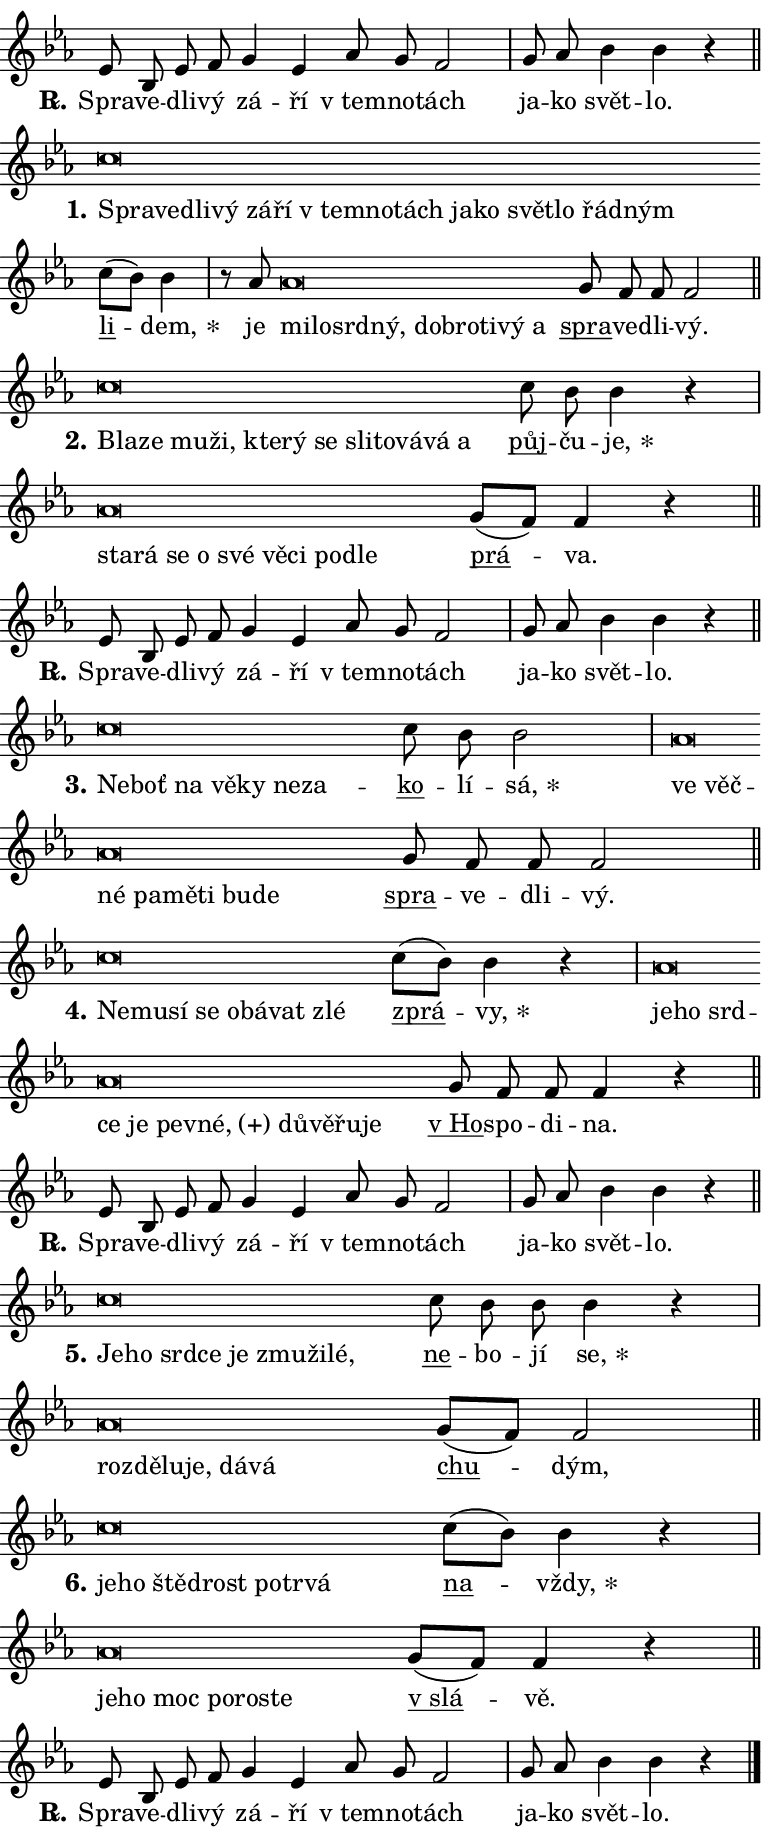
\version "2.24.0"
\header { tagline = "" }
\paper {
  indent = 0\cm
  top-margin = 0\cm
  right-margin = 0.13\cm % to fit lyric hyphens
  bottom-margin = 0\cm
  left-margin = 0\cm
  paper-width = 13\cm
  page-breaking = #ly:one-page-breaking
  system-system-spacing.basic-distance = #11
  score-system-spacing.basic-distance = #11
  ragged-last = ##f
}


%% Author: Thomas Morley
%% https://lists.gnu.org/archive/html/lilypond-user/2020-05/msg00002.html
#(define (line-position grob)
"Returns position of @var[grob} in current system:
   @code{'start}, if at first time-step
   @code{'end}, if at last time-step
   @code{'middle} otherwise
"
  (let* ((col (ly:item-get-column grob))
         (ln (ly:grob-object col 'left-neighbor))
         (rn (ly:grob-object col 'right-neighbor))
         (col-to-check-left (if (ly:grob? ln) ln col))
         (col-to-check-right (if (ly:grob? rn) rn col))
         (break-dir-left
           (and
             (ly:grob-property col-to-check-left 'non-musical #f)
             (ly:item-break-dir col-to-check-left)))
         (break-dir-right
           (and
             (ly:grob-property col-to-check-right 'non-musical #f)
             (ly:item-break-dir col-to-check-right))))
        (cond ((eqv? 1 break-dir-left) 'start)
              ((eqv? -1 break-dir-right) 'end)
              (else 'middle))))

#(define (tranparent-at-line-position vctor)
  (lambda (grob)
  "Relying on @code{line-position} select the relevant enry from @var{vctor}.
Used to determine transparency,"
    (case (line-position grob)
      ((end) (not (vector-ref vctor 0)))
      ((middle) (not (vector-ref vctor 1)))
      ((start) (not (vector-ref vctor 2))))))

noteHeadBreakVisibility =
#(define-music-function (break-visibility)(vector?)
"Makes @code{NoteHead}s transparent relying on @var{break-visibility}"
#{
  \override NoteHead.transparent =
    #(tranparent-at-line-position break-visibility)
#})

#(define delete-ledgers-for-transparent-note-heads
  (lambda (grob)
    "Reads whether a @code{NoteHead} is transparent.
If so this @code{NoteHead} is removed from @code{'note-heads} from
@var{grob}, which is supposed to be @code{LedgerLineSpanner}.
As a result ledgers are not printed for this @code{NoteHead}"
    (let* ((nhds-array (ly:grob-object grob 'note-heads))
           (nhds-list
             (if (ly:grob-array? nhds-array)
                 (ly:grob-array->list nhds-array)
                 '()))
           ;; Relies on the transparent-property being done before
           ;; Staff.LedgerLineSpanner.after-line-breaking is executed.
           ;; This is fragile ...
           (to-keep
             (remove
               (lambda (nhd)
                 (ly:grob-property nhd 'transparent #f))
               nhds-list)))
      ;; TODO find a better method to iterate over grob-arrays, similiar
      ;; to filter/remove etc for lists
      ;; For now rebuilt from scratch
      (set! (ly:grob-object grob 'note-heads)  '())
      (for-each
        (lambda (nhd)
          (ly:pointer-group-interface::add-grob grob 'note-heads nhd))
        to-keep))))

squashNotes = {
  \override NoteHead.X-extent = #'(-0.2 . 0.2)
  \override NoteHead.Y-extent = #'(-0.75 . 0)
  \override NoteHead.stencil =
    #(lambda (grob)
       (let ((pos (ly:grob-property grob 'staff-position)))
         (begin
           (if (< pos -7) (display "ERROR: Lower brevis then expected\n") (display ""))
           (if (<= pos -6) ly:text-interface::print ly:note-head::print))))
}
unSquashNotes = {
  \revert NoteHead.X-extent
  \revert NoteHead.Y-extent
  \revert NoteHead.stencil
}

hideNotes = \noteHeadBreakVisibility #begin-of-line-visible
unHideNotes = \noteHeadBreakVisibility #all-visible

% work-around for resetting accidentals
% https://lilypond.org/doc/v2.23/Documentation/notation/displaying-rhythms#unmetered-music
cadenzaMeasure = {
  \cadenzaOff
  \partial 1024 s1024
  \cadenzaOn
}

#(define-markup-command (accent layout props text) (markup?)
  "Underline accented syllable"
  (interpret-markup layout props
    #{\markup \override #'(offset . 4.3) \underline { #text }#}))

responsum = \markup \concat {
  "R" \hspace #-1.05 \path #0.1 #'((moveto 0 0.07) (lineto 0.9 0.8)) \hspace #0.05 "."
}

spaceSize = #0.6828661417322834 % exact space size for TeX Gyre Schola

\layout {
  \context {
    \Staff
    \remove "Time_signature_engraver"
    \override LedgerLineSpanner.after-line-breaking = #delete-ledgers-for-transparent-note-heads
  }
  \context {
    \Lyrics {
      \override LyricSpace.minimum-distance = \spaceSize
      \override LyricText.font-name = #"TeX Gyre Schola"
      \override LyricText.font-size = 1
      \override StanzaNumber.font-name = #"TeX Gyre Schola Bold"
      \override StanzaNumber.font-size = 1
    }
  }
  \context {
    \Score 
    \override NoteHead.text =
      #(lambda (grob) 
        (let ((pos (ly:grob-property grob 'staff-position)))
          #{\markup {
            \combine
              \halign #-0.55 \raise #(if (= pos -6) 0 0.5) \override #'(thickness . 2) \draw-line #'(3.2 . 0)
              \musicglyph "noteheads.sM1"
          }#}))
  }
}

% magnetic-lyrics.ily
%
%   written by
%     Jean Abou Samra <jean@abou-samra.fr>
%     Werner Lemberg <wl@gnu.org>
%
%   adapted by
%     Jiri Hon <jiri.hon@gmail.com>
%
% Version 2022-Apr-15

% https://www.mail-archive.com/lilypond-user@gnu.org/msg149350.html

#(define (Left_hyphen_pointer_engraver context)
   "Collect syllable-hyphen-syllable occurrences in lyrics and store
them in properties.  This engraver only looks to the left.  For
example, if the lyrics input is @code{foo -- bar}, it does the
following.

@itemize @bullet
@item
Set the @code{text} property of the @code{LyricHyphen} grob between
@q{foo} and @q{bar} to @code{foo}.

@item
Set the @code{left-hyphen} property of the @code{LyricText} grob with
text @q{foo} to the @code{LyricHyphen} grob between @q{foo} and
@q{bar}.
@end itemize

Use this auxiliary engraver in combination with the
@code{lyric-@/text::@/apply-@/magnetic-@/offset!} hook."
   (let ((hyphen #f)
         (text #f))
     (make-engraver
      (acknowledgers
       ((lyric-syllable-interface engraver grob source-engraver)
        (set! text grob)))
      (end-acknowledgers
       ((lyric-hyphen-interface engraver grob source-engraver)
        ;(when (not (grob::has-interface grob 'lyric-space-interface))
          (set! hyphen grob)));)
      ((stop-translation-timestep engraver)
       (when (and text hyphen)
         (ly:grob-set-object! text 'left-hyphen hyphen))
       (set! text #f)
       (set! hyphen #f)))))

#(define (lyric-text::apply-magnetic-offset! grob)
   "If the space between two syllables is less than the value in
property @code{LyricText@/.details@/.squash-threshold}, move the right
syllable to the left so that it gets concatenated with the left
syllable.

Use this function as a hook for
@code{LyricText@/.after-@/line-@/breaking} if the
@code{Left_@/hyphen_@/pointer_@/engraver} is active."
   (let ((hyphen (ly:grob-object grob 'left-hyphen #f)))
     (when hyphen
       (let ((left-text (ly:spanner-bound hyphen LEFT)))
         (when (grob::has-interface left-text 'lyric-syllable-interface)
           (let* ((common (ly:grob-common-refpoint grob left-text X))
                  (this-x-ext (ly:grob-extent grob common X))
                  (left-x-ext
                   (begin
                     ;; Trigger magnetism for left-text.
                     (ly:grob-property left-text 'after-line-breaking)
                     (ly:grob-extent left-text common X)))
                  ;; `delta` is the gap width between two syllables.
                  (delta (- (interval-start this-x-ext)
                            (interval-end left-x-ext)))
                  (details (ly:grob-property grob 'details))
                  (threshold (assoc-get 'squash-threshold details 0.2)))
             (when (< delta threshold)
               (let* (;; We have to manipulate the input text so that
                      ;; ligatures crossing syllable boundaries are not
                      ;; disabled.  For languages based on the Latin
                      ;; script this is essentially a beautification.
                      ;; However, for non-Western scripts it can be a
                      ;; necessity.
                      (lt (ly:grob-property left-text 'text))
                      (rt (ly:grob-property grob 'text))
                      (is-space (grob::has-interface hyphen 'lyric-space-interface))
                      (space (if is-space " " ""))
                      (extra-delta (if is-space spaceSize 0))
                      ;; Append new syllable.
                      (ltrt-space (if (and (string? lt) (string? rt))
                                (string-append lt space rt)
                                (make-concat-markup (list lt space rt))))
                      ;; Right-align `ltrt` to the right side.
                      (ltrt-space-markup (grob-interpret-markup
                               grob
                               (make-translate-markup
                                (cons (interval-length this-x-ext) 0)
                                (make-right-align-markup ltrt-space)))))
                 (begin
                   ;; Don't print `left-text`.
                   (ly:grob-set-property! left-text 'stencil #f)
                   ;; Set text and stencil (which holds all collected
                   ;; syllables so far) and shift it to the left.
                   (ly:grob-set-property! grob 'text ltrt-space)
                   (ly:grob-set-property! grob 'stencil ltrt-space-markup)
                   (ly:grob-translate-axis! grob (- (- delta extra-delta)) X))))))))))


#(define (lyric-hyphen::displace-bounds-first grob)
   ;; Make very sure this callback isn't triggered too early.
   (let ((left (ly:spanner-bound grob LEFT))
         (right (ly:spanner-bound grob RIGHT)))
     (ly:grob-property left 'after-line-breaking)
     (ly:grob-property right 'after-line-breaking)
     (ly:lyric-hyphen::print grob)))

squashThreshold = #0.4

\layout {
  \context {
    \Lyrics
    \consists #Left_hyphen_pointer_engraver
    \override LyricText.after-line-breaking =
      #lyric-text::apply-magnetic-offset!
    \override LyricHyphen.stencil = #lyric-hyphen::displace-bounds-first
    \override LyricText.details.squash-threshold = \squashThreshold
    \override LyricHyphen.minimum-distance = 0
    \override LyricHyphen.minimum-length = \squashThreshold
  }
}

squashText = \override LyricText.details.squash-threshold = 9999
unSquashText = \override LyricText.details.squash-threshold = \squashThreshold

leftText = \override LyricText.self-alignment-X = #LEFT
unLeftText = \revert LyricText.self-alignment-X

starOffset = #(lambda (grob) 
                (let ((x_offset (ly:self-alignment-interface::aligned-on-x-parent grob)))
                  (if (= x_offset 0) 0 (+ x_offset 1.2))))

star = #(define-music-function (syllable)(string?)
"Append star separator at the end of a syllable"
#{
  \once \override LyricText.X-offset = #starOffset
  \lyricmode { \markup {
    #syllable
    \override #'((font-name . "TeX Gyre Schola Bold")) \hspace #0.2 \lower #0.65 \larger "*"
  } }
#})

starAccent = #(define-music-function (syllable)(string?)
"Append star separator at the end of a syllable and make accent"
#{
  \once \override LyricText.X-offset = #starOffset
  \lyricmode { \markup {
    \accent #syllable
    \override #'((font-name . "TeX Gyre Schola Bold")) \hspace #0.2 \lower #0.65 \larger "*"
  } }
#})

breath = #(define-music-function (syllable)(string?)
"Append breathing indicator at the end of a syllable"
#{
  \lyricmode { \markup { #syllable "+" } }
#})

optionalBreath = #(define-music-function (syllable)(string?)
"Append optional breathing indicator at the end of a syllable"
#{
  \lyricmode { \markup { #syllable "(+)" } }
#})


\score {
    <<
        \new Voice = "melody" { \cadenzaOn \key es \major \relative { es'8 bes es f g4 es as8 g f2 \cadenzaMeasure \bar "|" g8 as bes4 bes r4 \cadenzaMeasure \bar "||" \break } }
        \new Lyrics \lyricsto "melody" { \lyricmode { \set stanza = \responsum
Spra -- ve -- dli -- vý zá -- ří "v tem" -- no -- tách ja -- ko svět -- lo. } }
    >>
    \layout {}
}

\score {
    <<
        \new Voice = "melody" { \cadenzaOn \key es \major \relative { \squashNotes c''\breve*1/16 \hideNotes \breve*1/16 \bar "" \breve*1/16 \bar "" \breve*1/16 \bar "" \breve*1/16 \bar "" \breve*1/16 \bar "" \breve*1/16 \bar "" \breve*1/16 \bar "" \breve*1/16 \bar "" \breve*1/16 \bar "" \breve*1/16 \bar "" \breve*1/16 \bar "" \breve*1/16 \bar "" \breve*1/16 \breve*1/16 \bar "" \unHideNotes \unSquashNotes \bar "" c8[( bes)] bes4 \cadenzaMeasure \bar "|" r8 as8 \squashNotes as\breve*1/16 \hideNotes \breve*1/16 \bar "" \breve*1/16 \bar "" \breve*1/16 \bar "" \breve*1/16 \bar "" \breve*1/16 \bar "" \breve*1/16 \bar "" \breve*1/16 \breve*1/16 \bar "" \unHideNotes \unSquashNotes \bar "" g8 f f f2 \cadenzaMeasure \bar "||" \break } }
        \new Lyrics \lyricsto "melody" { \lyricmode { \set stanza = "1."
\leftText Spra -- \squashText ve -- dli -- vý zá -- ří "v tem" -- no -- tách ja -- ko svět -- lo řád -- ným \unLeftText \unSquashText \markup \accent li -- \star dem, je \leftText mi -- \squashText lo -- srd -- ný, dob -- ro -- ti -- vý a \unLeftText \unSquashText \markup \accent spra -- ve -- dli -- vý. } }
    >>
    \layout {}
}

\score {
    <<
        \new Voice = "melody" { \cadenzaOn \key es \major \relative { \squashNotes c''\breve*1/16 \hideNotes \breve*1/16 \bar "" \breve*1/16 \bar "" \breve*1/16 \bar "" \breve*1/16 \bar "" \breve*1/16 \bar "" \breve*1/16 \bar "" \breve*1/16 \bar "" \breve*1/16 \bar "" \breve*1/16 \bar "" \breve*1/16 \breve*1/16 \bar "" \unHideNotes \unSquashNotes \bar "" c8 bes bes4 r \cadenzaMeasure \bar "|" \squashNotes as\breve*1/16 \hideNotes \breve*1/16 \bar "" \breve*1/16 \bar "" \breve*1/16 \bar "" \breve*1/16 \bar "" \breve*1/16 \bar "" \breve*1/16 \bar "" \breve*1/16 \breve*1/16 \bar "" \unHideNotes \unSquashNotes \bar "" g8[( f)] f4 r \cadenzaMeasure \bar "||" \break } }
        \new Lyrics \lyricsto "melody" { \lyricmode { \set stanza = "2."
\leftText Bla -- \squashText ze mu -- ži, kte -- rý se sli -- to -- vá -- vá a \unLeftText \unSquashText \markup \accent půj -- ču -- \star je, \leftText sta -- \squashText rá se o své vě -- ci po -- dle \unLeftText \unSquashText \markup \accent prá -- va. } }
    >>
    \layout {}
}

\score {
    <<
        \new Voice = "melody" { \cadenzaOn \key es \major \relative { es'8 bes es f g4 es as8 g f2 \cadenzaMeasure \bar "|" g8 as bes4 bes r4 \cadenzaMeasure \bar "||" \break } }
        \new Lyrics \lyricsto "melody" { \lyricmode { \set stanza = \responsum
Spra -- ve -- dli -- vý zá -- ří "v tem" -- no -- tách ja -- ko svět -- lo. } }
    >>
    \layout {}
}

\score {
    <<
        \new Voice = "melody" { \cadenzaOn \key es \major \relative { \squashNotes c''\breve*1/16 \hideNotes \breve*1/16 \bar "" \breve*1/16 \bar "" \breve*1/16 \bar "" \breve*1/16 \bar "" \breve*1/16 \breve*1/16 \bar "" \unHideNotes \unSquashNotes \bar "" c8 bes bes2 \cadenzaMeasure \bar "|" \squashNotes as\breve*1/16 \hideNotes \breve*1/16 \bar "" \breve*1/16 \bar "" \breve*1/16 \bar "" \breve*1/16 \bar "" \breve*1/16 \bar "" \breve*1/16 \breve*1/16 \bar "" \unHideNotes \unSquashNotes \bar "" g8 f f f2 \cadenzaMeasure \bar "||" \break } }
        \new Lyrics \lyricsto "melody" { \lyricmode { \set stanza = "3."
\leftText Ne -- \squashText boť na vě -- ky ne -- za -- \unLeftText \unSquashText \markup \accent ko -- lí -- \star sá, \leftText ve \squashText věč -- né pa -- mě -- ti bu -- de \unLeftText \unSquashText \markup \accent spra -- ve -- dli -- vý. } }
    >>
    \layout {}
}

\score {
    <<
        \new Voice = "melody" { \cadenzaOn \key es \major \relative { \squashNotes c''\breve*1/16 \hideNotes \breve*1/16 \bar "" \breve*1/16 \bar "" \breve*1/16 \bar "" \breve*1/16 \bar "" \breve*1/16 \bar "" \breve*1/16 \breve*1/16 \bar "" \unHideNotes \unSquashNotes \bar "" c8[( bes)] bes4 r \cadenzaMeasure \bar "|" \squashNotes as\breve*1/16 \hideNotes \breve*1/16 \bar "" \breve*1/16 \bar "" \breve*1/16 \bar "" \breve*1/16 \bar "" \breve*1/16 \bar "" \breve*1/16 \bar "" \breve*1/16 \bar "" \breve*1/16 \bar "" \breve*1/16 \breve*1/16 \bar "" \unHideNotes \unSquashNotes \bar "" g8 f f f4 r \cadenzaMeasure \bar "||" \break } }
        \new Lyrics \lyricsto "melody" { \lyricmode { \set stanza = "4."
\leftText Ne -- \squashText mu -- sí se o -- bá -- vat zlé \unLeftText \unSquashText \markup \accent zprá -- \star vy, \leftText je -- \squashText ho srd -- ce je pev -- \optionalBreath né, dů -- vě -- řu -- je \unLeftText \unSquashText \markup \accent "v Ho" -- spo -- di -- na. } }
    >>
    \layout {}
}

\score {
    <<
        \new Voice = "melody" { \cadenzaOn \key es \major \relative { es'8 bes es f g4 es as8 g f2 \cadenzaMeasure \bar "|" g8 as bes4 bes r4 \cadenzaMeasure \bar "||" \break } }
        \new Lyrics \lyricsto "melody" { \lyricmode { \set stanza = \responsum
Spra -- ve -- dli -- vý zá -- ří "v tem" -- no -- tách ja -- ko svět -- lo. } }
    >>
    \layout {}
}

\score {
    <<
        \new Voice = "melody" { \cadenzaOn \key es \major \relative { \squashNotes c''\breve*1/16 \hideNotes \breve*1/16 \bar "" \breve*1/16 \bar "" \breve*1/16 \bar "" \breve*1/16 \bar "" \breve*1/16 \bar "" \breve*1/16 \breve*1/16 \bar "" \unHideNotes \unSquashNotes \bar "" c8 bes bes bes4 r \cadenzaMeasure \bar "|" \squashNotes as\breve*1/16 \hideNotes \breve*1/16 \bar "" \breve*1/16 \bar "" \breve*1/16 \bar "" \breve*1/16 \breve*1/16 \bar "" \unHideNotes \unSquashNotes \bar "" g8[( f)] f2 \cadenzaMeasure \bar "||" \break } }
        \new Lyrics \lyricsto "melody" { \lyricmode { \set stanza = "5."
\leftText Je -- \squashText ho srd -- ce je zmu -- ži -- lé, \unLeftText \unSquashText \markup \accent ne -- bo -- jí \star se, \leftText roz -- \squashText dě -- lu -- je, dá -- vá \unLeftText \unSquashText \markup \accent chu -- dým, } }
    >>
    \layout {}
}

\score {
    <<
        \new Voice = "melody" { \cadenzaOn \key es \major \relative { \squashNotes c''\breve*1/16 \hideNotes \breve*1/16 \bar "" \breve*1/16 \bar "" \breve*1/16 \bar "" \breve*1/16 \bar "" \breve*1/16 \breve*1/16 \bar "" \unHideNotes \unSquashNotes \bar "" c8[( bes)] bes4 r \cadenzaMeasure \bar "|" \squashNotes as\breve*1/16 \hideNotes \breve*1/16 \bar "" \breve*1/16 \bar "" \breve*1/16 \bar "" \breve*1/16 \breve*1/16 \bar "" \unHideNotes \unSquashNotes \bar "" g8[( f)] f4 r \cadenzaMeasure \bar "||" \break } }
        \new Lyrics \lyricsto "melody" { \lyricmode { \set stanza = "6."
\leftText je -- \squashText ho ště -- drost po -- tr -- vá \unLeftText \unSquashText \markup \accent na -- \star vždy, \leftText je -- \squashText ho moc po -- ro -- ste \unLeftText \unSquashText \markup \accent "v slá" -- vě. } }
    >>
    \layout {}
}

\score {
    <<
        \new Voice = "melody" { \cadenzaOn \key es \major \relative { es'8 bes es f g4 es as8 g f2 \cadenzaMeasure \bar "|" g8 as bes4 bes r4 \cadenzaMeasure \bar "||" \break } \bar "|." }
        \new Lyrics \lyricsto "melody" { \lyricmode { \set stanza = \responsum
Spra -- ve -- dli -- vý zá -- ří "v tem" -- no -- tách ja -- ko svět -- lo. } }
    >>
    \layout {}
}
